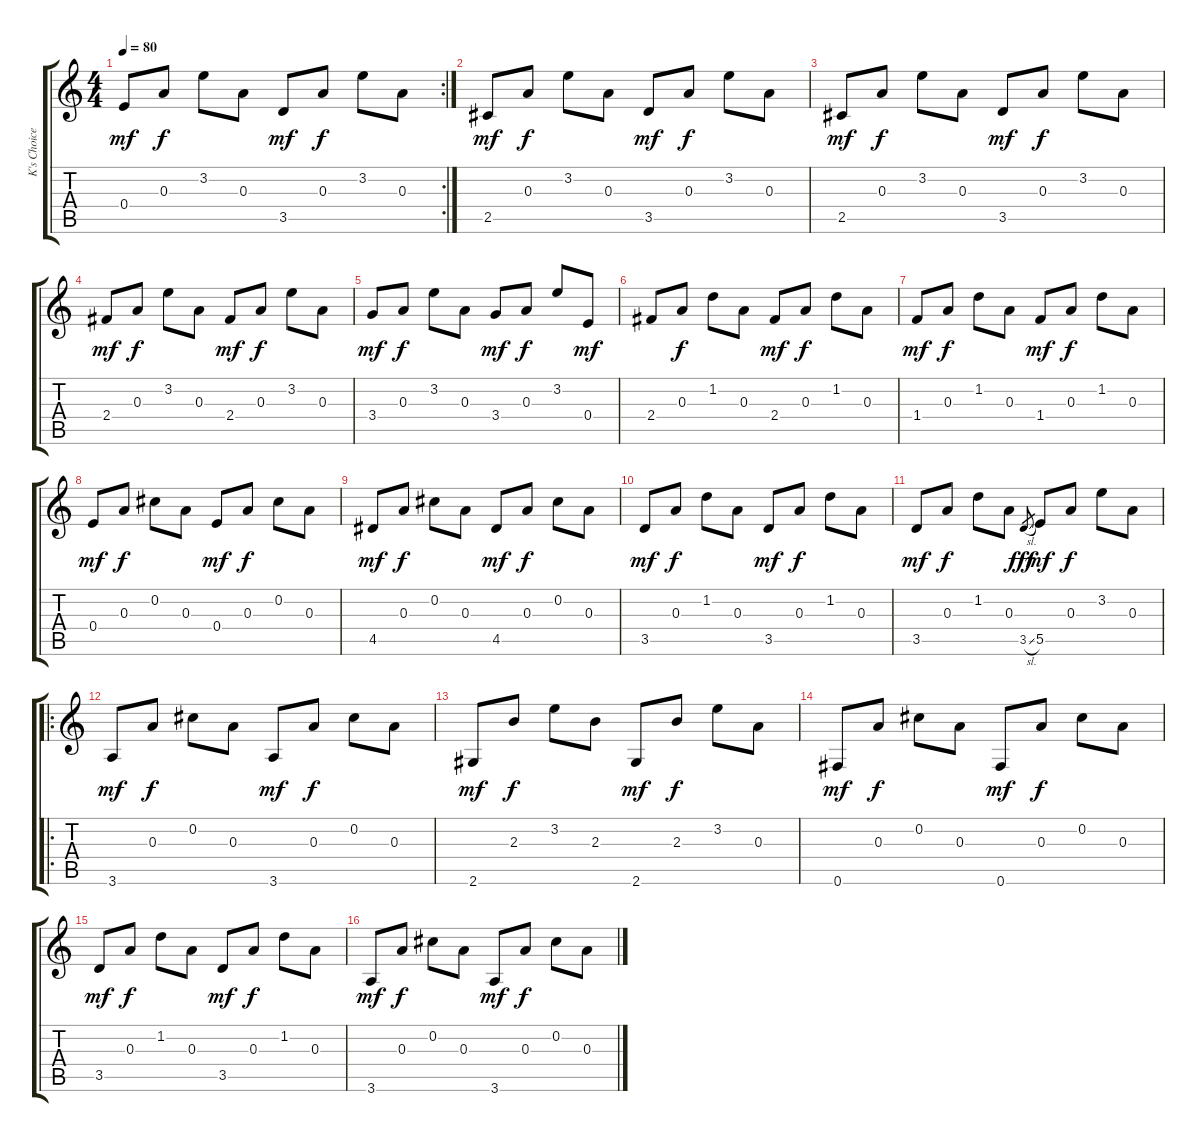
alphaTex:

\track ("K's Choice" "K's Choice") {instrument electricguitarjazz}
\staff {score tabs}
\tuning (Gb4 Db4 A3 E3 B2 Gb2) {hide}
\rc 2
\ts (4 4)
\tempo 80
\clef g2
\ks c
0.4.8{dy mf} 0.3.8{dy f} 3.2.8 0.3.8 3.5.8{dy mf} 0.3.8{dy f} 3.2.8 0.3.8 |
2.5.8{dy mf} 0.3.8{dy f} 3.2.8 0.3.8 3.5.8{dy mf} 0.3.8{dy f} 3.2.8 0.3.8 |
2.5.8{dy mf} 0.3.8{dy f} 3.2.8 0.3.8 3.5.8{dy mf} 0.3.8{dy f} 3.2.8 0.3.8 |
2.4.8{dy mf} 0.3.8{dy f} 3.2.8 0.3.8 2.4.8{dy mf} 0.3.8{dy f} 3.2.8 0.3.8 |
3.4.8{dy mf} 0.3.8{dy f} 3.2.8 0.3.8 3.4.8{dy mf} 0.3.8{dy f} 3.2.8 0.4.8{dy mf} |
2.4.8 0.3.8{dy f} 1.2.8 0.3.8 2.4.8{dy mf} 0.3.8{dy f} 1.2.8 0.3.8 |
1.4.8{dy mf} 0.3.8{dy f} 1.2.8 0.3.8 1.4.8{dy mf} 0.3.8{dy f} 1.2.8 0.3.8 |
0.4.8{dy mf} 0.3.8{dy f} 0.2.8 0.3.8 0.4.8{dy mf} 0.3.8{dy f} 0.2.8 0.3.8 |
4.5.8{dy mf} 0.3.8{dy f} 0.2.8 0.3.8 4.5.8{dy mf} 0.3.8{dy f} 0.2.8 0.3.8 |
3.5.8{dy mf} 0.3.8{dy f} 1.2.8 0.3.8 3.5.8{dy mf} 0.3.8{dy f} 1.2.8 0.3.8 |
3.5.8{dy mf} 0.3.8{dy f} 1.2.8 0.3.8 3.5{sl}.8{gr dy fff} 5.5.8{dy mf} 0.3.8{dy f} 3.2.8 0.3.8 |
\ro
3.6.8{dy mf} 0.3.8{dy f} 0.2.8 0.3.8 3.6.8{dy mf} 0.3.8{dy f} 0.2.8 0.3.8 |
2.6.8{dy mf} 2.3.8{dy f} 3.2.8 2.3.8 2.6.8{dy mf} 2.3.8{dy f} 3.2.8 0.3.8 |
0.6.8{dy mf} 0.3.8{dy f} 0.2.8 0.3.8 0.6.8{dy mf} 0.3.8{dy f} 0.2.8 0.3.8 |
3.5.8{dy mf} 0.3.8{dy f} 1.2.8 0.3.8 3.5.8{dy mf} 0.3.8{dy f} 1.2.8 0.3.8 |
3.6.8{dy mf} 0.3.8{dy f} 0.2.8 0.3.8 3.6.8{dy mf} 0.3.8{dy f} 0.2.8 0.3.8
